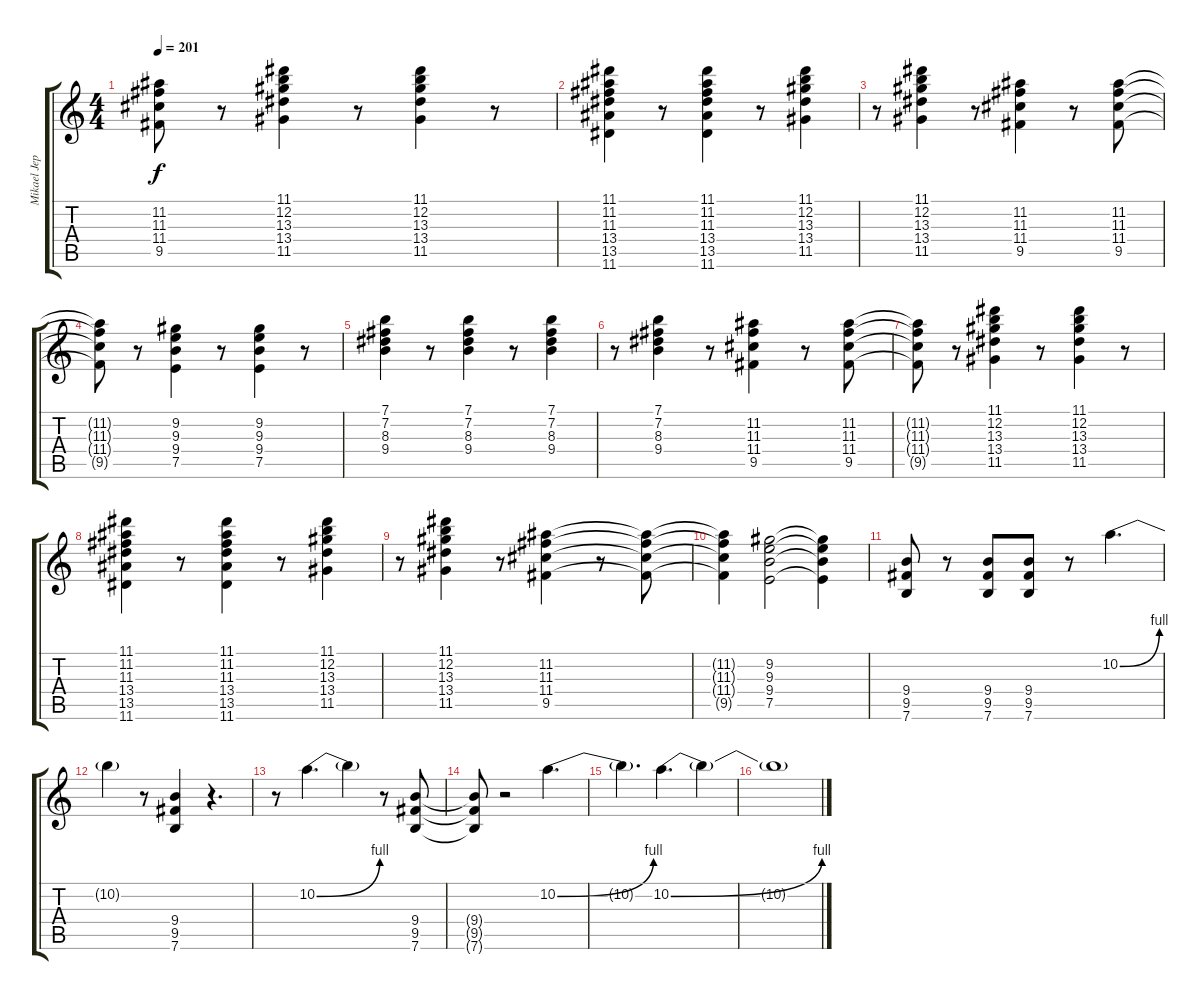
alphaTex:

\track ("Mikael Jepson" "Mikael Jep") {instrument distortionguitar}
\staff {score tabs}
\tuning (E4 B3 G3 D3 A2 E2) {hide}
\ts (4 4)
\tempo 201
\clef g2
\ks c
(11.2{t} 11.3{t} 11.4{t} 9.5{t}).8{dy f} r.8 (11.1 12.2 13.3 13.4 11.5).4 r.8 (11.1 12.2 13.3 13.4 11.5).4 r.8 |
(11.1 11.2 11.3 13.4 13.5 11.6).4 r.8 (11.1 11.2 11.3 13.4 13.5 11.6).4 r.8 (11.1 12.2 13.3 13.4 11.5).4 |
r.8 (11.1 12.2 13.3 13.4 11.5).4 r.8 (11.2 11.3 11.4 9.5).4 r.8 (11.2 11.3 11.4 9.5).8 |
(11.2{t} 11.3{t} 11.4{t} 9.5{t}).8 r.8 (9.2 9.3 9.4 7.5).4 r.8 (9.2 9.3 9.4 7.5).4 r.8 |
(7.1 7.2 8.3 9.4).4 r.8 (7.1 7.2 8.3 9.4).4 r.8 (7.1 7.2 8.3 9.4).4 |
r.8 (7.1 7.2 8.3 9.4).4 r.8 (11.2 11.3 11.4 9.5).4 r.8 (11.2 11.3 11.4 9.5).8 |
(11.2{t} 11.3{t} 11.4{t} 9.5{t}).8 r.8 (11.1 12.2 13.3 13.4 11.5).4 r.8 (11.1 12.2 13.3 13.4 11.5).4 r.8 |
(11.1 11.2 11.3 13.4 13.5 11.6).4 r.8 (11.1 11.2 11.3 13.4 13.5 11.6).4 r.8 (11.1 12.2 13.3 13.4 11.5).4 |
r.8 (11.1 12.2 13.3 13.4 11.5).4 r.8 (11.2 11.3 11.4 9.5).4 r.8 (11.2{t} 11.3{t} 11.4{t} 9.5{t}).8 |
(11.2{t} 11.3{t} 11.4{t} 9.5{t}).4 (9.2 9.3 9.4 7.5).2 (9.2{t} 9.3{t} 9.4{t} 7.5{t}).4 |
(9.4 9.5 7.6).8 r.8 (9.4 9.5 7.6).8 (9.4 9.5 7.6).8 r.8 10.2{be (bend 0 0 60 4)}.4{d} |
10.2{t}.4 r.8 (9.4 9.5 7.6).4 r.4{d} |
r.8 10.2{be (bend 0 0 60 4)}.4{d} 10.2{t}.4 r.8 (9.4 9.5 7.6).8 |
(9.4{t} 9.5{t} 7.6{t}).8 r.2 10.2{be (bend 0 0 60 4)}.4{d} |
10.2{t}.4{d} 10.2{be (bend 0 0 60 4)}.4{d} 10.2{t}.4 |
10.2{t}.1
